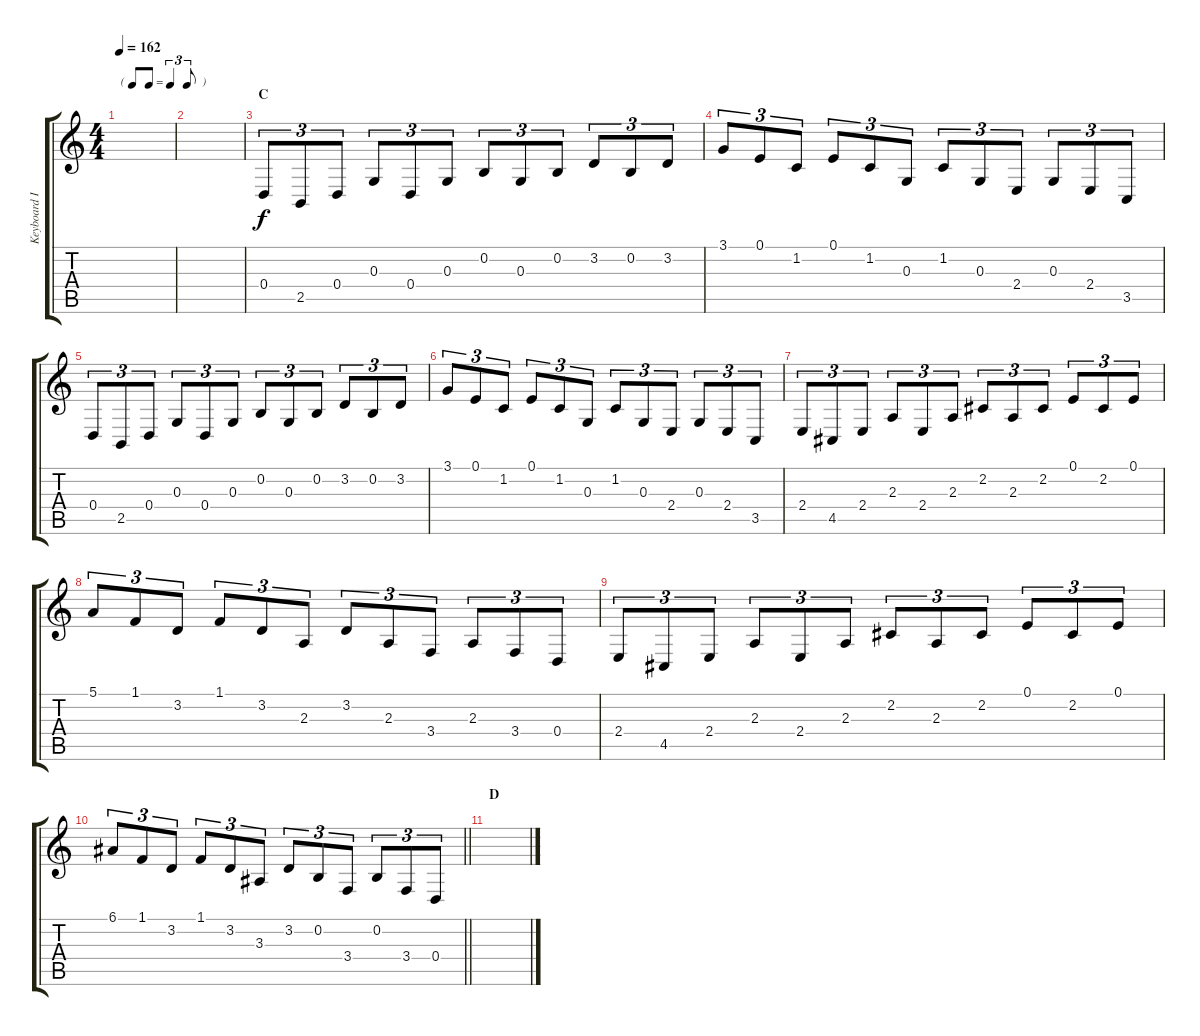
\track ("Keyboard II" "Keyboard I") {instrument fx4atmosphere}
\staff {score tabs}
\tuning (E4 B3 G3 D3 A2 E2) {hide}
\ts (4 4)
\tf triplet8th
\tempo 162
\clef g2
\ks c
|
|
\section ("" "C")
0.4.8{tu (3 2)} 2.5.8{tu (3 2)} 0.4.8{tu (3 2)} 0.3.8{tu (3 2)} 0.4.8{tu (3 2)} 0.3.8{tu (3 2)} 0.2.8{tu (3 2)} 0.3.8{tu (3 2)} 0.2.8{tu (3 2)} 3.2.8{tu (3 2)} 0.2.8{tu (3 2)} 3.2.8{tu (3 2)} |
3.1.8{tu (3 2)} 0.1.8{tu (3 2)} 1.2.8{tu (3 2)} 0.1.8{tu (3 2)} 1.2.8{tu (3 2)} 0.3.8{tu (3 2)} 1.2.8{tu (3 2)} 0.3.8{tu (3 2)} 2.4.8{tu (3 2)} 0.3.8{tu (3 2)} 2.4.8{tu (3 2)} 3.5.8{tu (3 2)} |
0.4.8{tu (3 2)} 2.5.8{tu (3 2)} 0.4.8{tu (3 2)} 0.3.8{tu (3 2)} 0.4.8{tu (3 2)} 0.3.8{tu (3 2)} 0.2.8{tu (3 2)} 0.3.8{tu (3 2)} 0.2.8{tu (3 2)} 3.2.8{tu (3 2)} 0.2.8{tu (3 2)} 3.2.8{tu (3 2)} |
3.1.8{tu (3 2)} 0.1.8{tu (3 2)} 1.2.8{tu (3 2)} 0.1.8{tu (3 2)} 1.2.8{tu (3 2)} 0.3.8{tu (3 2)} 1.2.8{tu (3 2)} 0.3.8{tu (3 2)} 2.4.8{tu (3 2)} 0.3.8{tu (3 2)} 2.4.8{tu (3 2)} 3.5.8{tu (3 2)} |
2.4.8{tu (3 2)} 4.5.8{tu (3 2)} 2.4.8{tu (3 2)} 2.3.8{tu (3 2)} 2.4.8{tu (3 2)} 2.3.8{tu (3 2)} 2.2.8{tu (3 2)} 2.3.8{tu (3 2)} 2.2.8{tu (3 2)} 0.1.8{tu (3 2)} 2.2.8{tu (3 2)} 0.1.8{tu (3 2)} |
5.1.8{tu (3 2)} 1.1.8{tu (3 2)} 3.2.8{tu (3 2)} 1.1.8{tu (3 2)} 3.2.8{tu (3 2)} 2.3.8{tu (3 2)} 3.2.8{tu (3 2)} 2.3.8{tu (3 2)} 3.4.8{tu (3 2)} 2.3.8{tu (3 2)} 3.4.8{tu (3 2)} 0.4.8{tu (3 2)} |
2.4.8{tu (3 2)} 4.5.8{tu (3 2)} 2.4.8{tu (3 2)} 2.3.8{tu (3 2)} 2.4.8{tu (3 2)} 2.3.8{tu (3 2)} 2.2.8{tu (3 2)} 2.3.8{tu (3 2)} 2.2.8{tu (3 2)} 0.1.8{tu (3 2)} 2.2.8{tu (3 2)} 0.1.8{tu (3 2)} |
\barLineRight lightlight
6.1.8{tu (3 2)} 1.1.8{tu (3 2)} 3.2.8{tu (3 2)} 1.1.8{tu (3 2)} 3.2.8{tu (3 2)} 3.3.8{tu (3 2)} 3.2.8{tu (3 2)} 0.2.8{tu (3 2)} 3.4.8{tu (3 2)} 0.2.8{tu (3 2)} 3.4.8{tu (3 2)} 0.4.8{tu (3 2)} |
\section ("" "D")
